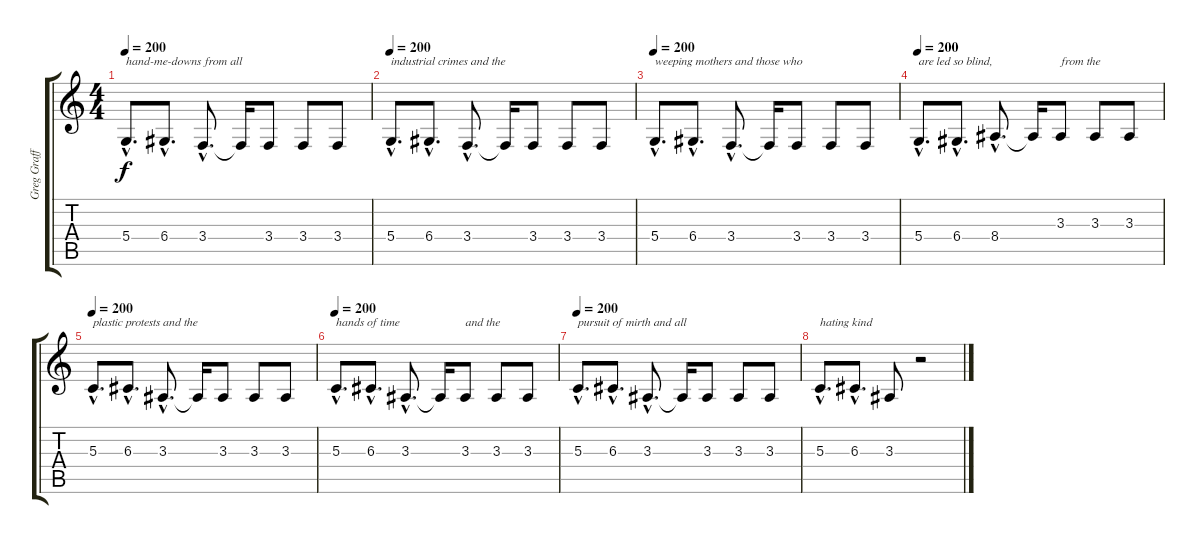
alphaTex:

\track ("Greg Graffin" "Greg Graff") {instrument voiceoohs}
\staff {score tabs}
\tuning (E4 B3 G3 D3 A2 E2) {hide}
\ts (4 4)
\tempo 200
\clef g2
\ks c
5.4{hac}.8{d txt "hand-me-downs from all" dy f volume 16} 6.4{hac}.8{d} 3.4{hac}.8{d} 3.4{t}.16 3.4.8 3.4.8 3.4.8 |
\tempo 200
5.4{hac}.8{d txt "industrial crimes and the"} 6.4{hac}.8{d} 3.4{hac}.8{d} 3.4{t}.16 3.4.8 3.4.8 3.4.8 |
\tempo 200
5.4{hac}.8{d txt "weeping mothers and those who"} 6.4{hac}.8{d} 3.4{hac}.8{d} 3.4{t}.16 3.4.8 3.4.8 3.4.8 |
\tempo 200
5.4{hac}.8{d txt "are led so blind,"} 6.4{hac}.8{d} 8.4{hac}.8{d} 8.4{t}.16 3.3.8{txt "from the"} 3.3.8 3.3.8 |
\tempo 200
5.3{hac}.8{d txt "plastic protests and the"} 6.3{hac}.8{d} 3.3{hac}.8{d} 3.3{t}.16 3.3.8 3.3.8 3.3.8 |
\tempo 200
5.3{hac}.8{d txt "hands of time"} 6.3{hac}.8{d} 3.3{hac}.8{d} 3.3{t}.16 3.3.8{txt "and the"} 3.3.8 3.3.8 |
\tempo 200
5.3{hac}.8{d txt "pursuit of mirth and all"} 6.3{hac}.8{d} 3.3{hac}.8{d} 3.3{t}.16 3.3.8 3.3.8 3.3.8 |
5.3{hac}.8{d txt "hating kind "} 6.3{hac}.8{d} 3.3.8 r.2
